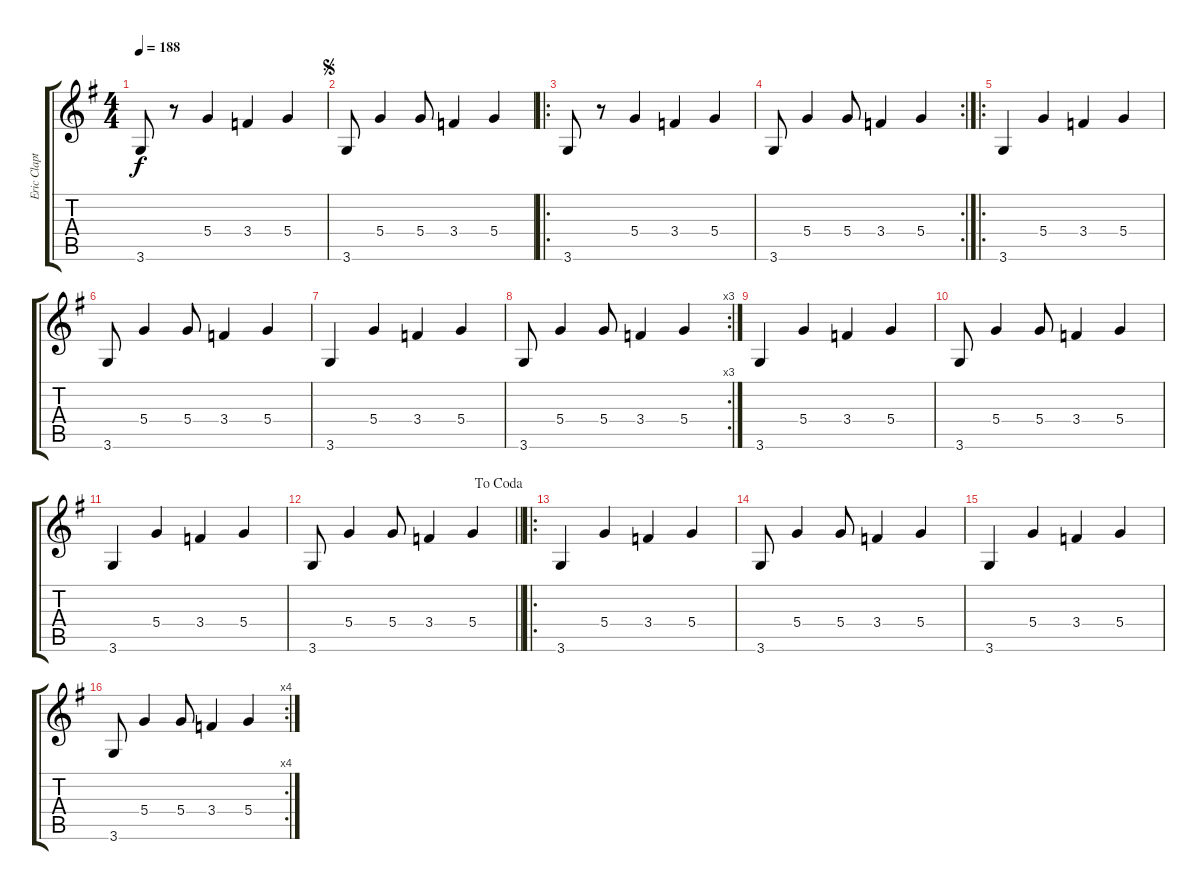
\track ("Eric Clapton - Electric Guitar" "Eric Clapt") {instrument overdrivenguitar}
\staff {score tabs}
\tuning (E4 B3 G3 D3 A2 E2) {hide}
\ts (4 4)
\tempo 188
\clef g2
\ks g
3.6.8{dy f instrument overdrivenguitar} r.8 5.4.4 3.4.4 5.4.4 |
\jump segno
3.6.8 5.4.4 5.4.8 3.4.4 5.4.4 |
\ro
3.6.8 r.8 5.4.4 3.4.4 5.4.4 |
\rc 2
3.6.8 5.4.4 5.4.8 3.4.4 5.4.4 |
\ro
3.6.4 5.4.4 3.4.4 5.4.4 |
3.6.8 5.4.4 5.4.8 3.4.4 5.4.4 |
3.6.4 5.4.4 3.4.4 5.4.4 |
\rc 3
3.6.8 5.4.4 5.4.8 3.4.4 5.4.4 |
3.6.4 5.4.4 3.4.4 5.4.4 |
3.6.8 5.4.4 5.4.8 3.4.4 5.4.4 |
3.6.4 5.4.4 3.4.4 5.4.4 |
\jump dacoda
\barLineRight lightlight
3.6.8 5.4.4 5.4.8 3.4.4 5.4.4 |
\ro
3.6.4 5.4.4 3.4.4 5.4.4 |
3.6.8 5.4.4 5.4.8 3.4.4 5.4.4 |
3.6.4 5.4.4 3.4.4 5.4.4 |
\rc 4
3.6.8 5.4.4 5.4.8 3.4.4 5.4.4
